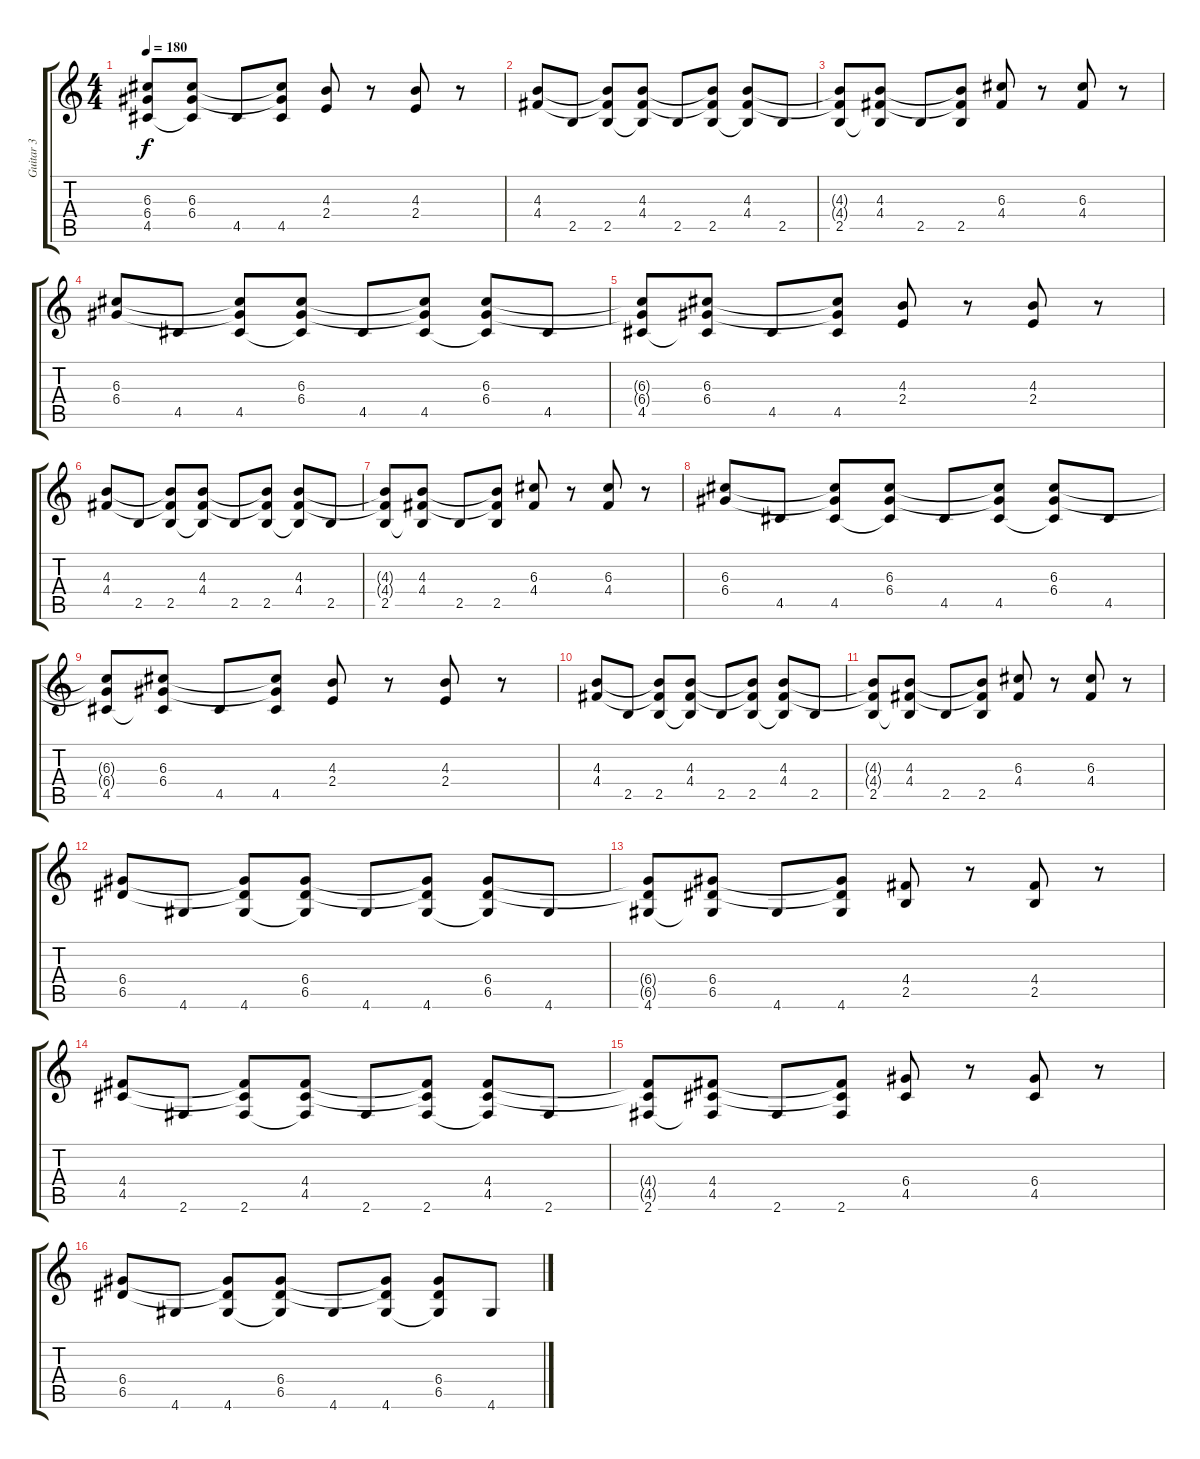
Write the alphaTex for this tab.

\track ("Guitar 3" "Guitar 3") {instrument distortionguitar}
\staff {score tabs}
\tuning (E4 B3 G3 D3 A2 E2) {hide}
\ts (4 4)
\tempo 180
\clef g2
\ks c
(6.3{t} 6.4{t} 4.5).8{dy f} (6.3 6.4 4.5{t}).8 4.5.8 (6.3{t} 6.4{t} 4.5).8 (4.3 2.4).8 r.8 (4.3 2.4).8 r.8 |
(4.3 4.4).8 2.5.8 (4.3{t} 4.4{t} 2.5).8 (4.3 4.4 2.5{t}).8 2.5.8 (4.3{t} 4.4{t} 2.5).8 (4.3 4.4 2.5{t}).8 2.5.8 |
(4.3{t} 4.4{t} 2.5).8 (4.3 4.4 2.5{t}).8 2.5.8 (4.3{t} 4.4{t} 2.5).8 (6.3 4.4).8 r.8 (6.3 4.4).8 r.8 |
(6.3 6.4).8 4.5.8 (6.3{t} 6.4{t} 4.5).8 (6.3 6.4 4.5{t}).8 4.5.8 (6.3{t} 6.4{t} 4.5).8 (6.3 6.4 4.5{t}).8 4.5.8 |
(6.3{t} 6.4{t} 4.5).8 (6.3 6.4 4.5{t}).8 4.5.8 (6.3{t} 6.4{t} 4.5).8 (4.3 2.4).8 r.8 (4.3 2.4).8 r.8 |
(4.3 4.4).8 2.5.8 (4.3{t} 4.4{t} 2.5).8 (4.3 4.4 2.5{t}).8 2.5.8 (4.3{t} 4.4{t} 2.5).8 (4.3 4.4 2.5{t}).8 2.5.8 |
(4.3{t} 4.4{t} 2.5).8 (4.3 4.4 2.5{t}).8 2.5.8 (4.3{t} 4.4{t} 2.5).8 (6.3 4.4).8 r.8 (6.3 4.4).8 r.8 |
(6.3 6.4).8 4.5.8 (6.3{t} 6.4{t} 4.5).8 (6.3 6.4 4.5{t}).8 4.5.8 (6.3{t} 6.4{t} 4.5).8 (6.3 6.4 4.5{t}).8 4.5.8 |
(6.3{t} 6.4{t} 4.5).8 (6.3 6.4 4.5{t}).8 4.5.8 (6.3{t} 6.4{t} 4.5).8 (4.3 2.4).8 r.8 (4.3 2.4).8 r.8 |
(4.3 4.4).8 2.5.8 (4.3{t} 4.4{t} 2.5).8 (4.3 4.4 2.5{t}).8 2.5.8 (4.3{t} 4.4{t} 2.5).8 (4.3 4.4 2.5{t}).8 2.5.8 |
(4.3{t} 4.4{t} 2.5).8 (4.3 4.4 2.5{t}).8 2.5.8 (4.3{t} 4.4{t} 2.5).8 (6.3 4.4).8 r.8 (6.3 4.4).8 r.8 |
(6.4 6.5).8 4.6.8 (6.4{t} 6.5{t} 4.6).8 (6.4 6.5 4.6{t}).8 4.6.8 (6.4{t} 6.5{t} 4.6).8 (6.4 6.5 4.6{t}).8 4.6.8 |
(6.4{t} 6.5{t} 4.6).8 (6.4 6.5 4.6{t}).8 4.6.8 (6.4{t} 6.5{t} 4.6).8 (4.4 2.5).8 r.8 (4.4 2.5).8 r.8 |
(4.4 4.5).8 2.6.8 (4.4{t} 4.5{t} 2.6).8 (4.4 4.5 2.6{t}).8 2.6.8 (4.4{t} 4.5{t} 2.6).8 (4.4 4.5 2.6{t}).8 2.6.8 |
(4.4{t} 4.5{t} 2.6).8 (4.4 4.5 2.6{t}).8 2.6.8 (4.4{t} 4.5{t} 2.6).8 (6.4 4.5).8 r.8 (6.4 4.5).8 r.8 |
(6.4 6.5).8 4.6.8 (6.4{t} 6.5{t} 4.6).8 (6.4 6.5 4.6{t}).8 4.6.8 (6.4{t} 6.5{t} 4.6).8 (6.4 6.5 4.6{t}).8 4.6.8
